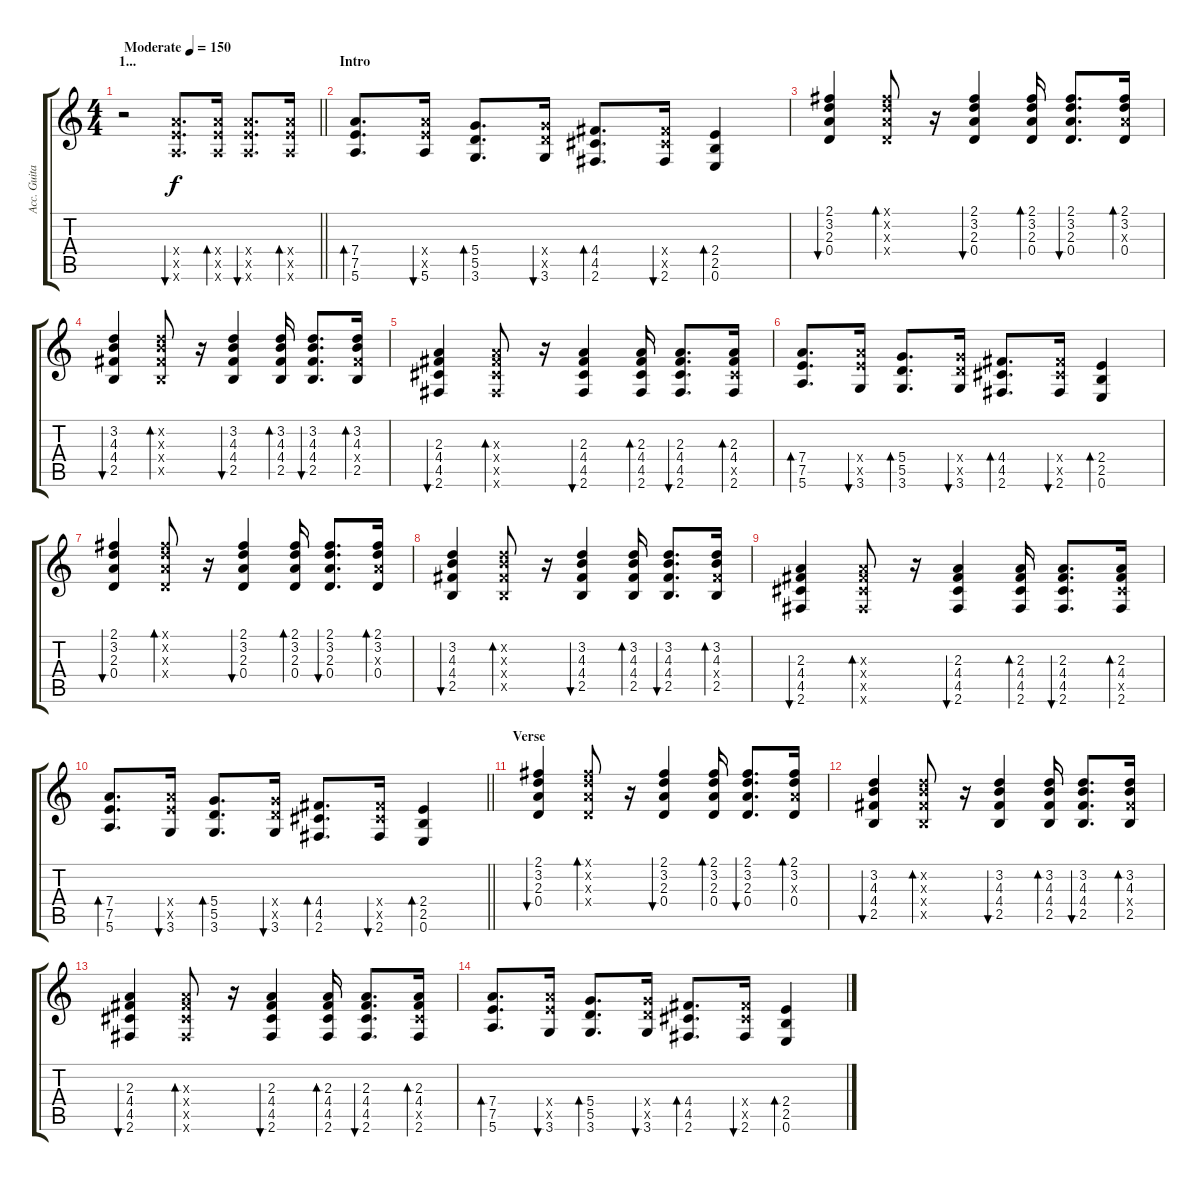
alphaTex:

\track ("Acc. Guitar" "Acc. Guita") {instrument acousticguitarnylon}
\staff {score tabs}
\tuning (E4 B3 G3 D3 A2 E2) {hide}
\ts (4 4)
\section ("" "1...")
\tempo (150 "Moderate")
\clef g2
\barLineRight lightlight
\ks c
r.2{dy f instrument acousticguitarnylon} (7.4{x} 7.5{x} 5.6{x}).8{d bu 60} (7.4{x} 7.5{x} 5.6{x}).16{bd 60} (7.4{x} 7.5{x} 5.6{x}).8{d bu 60} (7.4{x} 7.5{x} 5.6{x}).16{bd 60} |
\section ("" "Intro")
(7.4 7.5 5.6).8{d bd 60} (7.4{x} 7.5{x} 5.6).16{bu 60} (5.4 5.5 3.6).8{d bd 60} (5.4{x} 5.5{x} 3.6).16{bu 60} (4.4 4.5 2.6).8{d bd 60} (4.4{x} 4.5{x} 2.6).16{bu 60} (2.4 2.5 0.6).4{bd 60} |
(2.1 3.2 2.3 0.4).4{bu 60} (2.1{x} 3.2{x} 2.3{x} 0.4{x}).8{bd 60} r.16 (2.1 3.2 2.3 0.4).4{bu 60} (2.1 3.2 2.3 0.4).16{bd 60} (2.1 3.2 2.3 0.4).8{d bu 60} (2.1 3.2 2.3{x} 0.4).16{bd 60} |
(3.2 4.3 4.4 2.5).4{bu 60} (3.2{x} 4.3{x} 4.4{x} 2.5{x}).8{bd 60} r.16 (3.2 4.3 4.4 2.5).4{bu 60} (3.2 4.3 4.4 2.5).16{bd 60} (3.2 4.3 4.4 2.5).8{d bu 60} (3.2 4.3 4.4{x} 2.5).16{bd 60} |
(2.3 4.4 4.5 2.6).4{bu 60} (2.3{x} 4.4{x} 4.5{x} 2.6{x}).8{bd 60} r.16 (2.3 4.4 4.5 2.6).4{bu 60} (2.3 4.4 4.5 2.6).16{bd 60} (2.3 4.4 4.5 2.6).8{d bu 60} (2.3 4.4 4.5{x} 2.6).16{bd 60} |
(7.4 7.5 5.6).8{d bd 60} (7.4{x} 7.5{x} 3.6).16{bu 60} (5.4 5.5 3.6).8{d bd 60} (5.4{x} 5.5{x} 3.6).16{bu 60} (4.4 4.5 2.6).8{d bd 60} (4.4{x} 4.5{x} 2.6).16{bu 60} (2.4 2.5 0.6).4{bd 60} |
(2.1 3.2 2.3 0.4).4{bu 60} (2.1{x} 3.2{x} 2.3{x} 0.4{x}).8{bd 60} r.16 (2.1 3.2 2.3 0.4).4{bu 60} (2.1 3.2 2.3 0.4).16{bd 60} (2.1 3.2 2.3 0.4).8{d bu 60} (2.1 3.2 2.3{x} 0.4).16{bd 60} |
(3.2 4.3 4.4 2.5).4{bu 60} (3.2{x} 4.3{x} 4.4{x} 2.5{x}).8{bd 60} r.16 (3.2 4.3 4.4 2.5).4{bu 60} (3.2 4.3 4.4 2.5).16{bd 60} (3.2 4.3 4.4 2.5).8{d bu 60} (3.2 4.3 4.4{x} 2.5).16{bd 60} |
(2.3 4.4 4.5 2.6).4{bu 60} (2.3{x} 4.4{x} 4.5{x} 2.6{x}).8{bd 60} r.16 (2.3 4.4 4.5 2.6).4{bu 60} (2.3 4.4 4.5 2.6).16{bd 60} (2.3 4.4 4.5 2.6).8{d bu 60} (2.3 4.4 4.5{x} 2.6).16{bd 60} |
\barLineRight lightlight
(7.4 7.5 5.6).8{d bd 60} (7.4{x} 7.5{x} 3.6).16{bu 60} (5.4 5.5 3.6).8{d bd 60} (5.4{x} 5.5{x} 3.6).16{bu 60} (4.4 4.5 2.6).8{d bd 60} (4.4{x} 4.5{x} 2.6).16{bu 60} (2.4 2.5 0.6).4{bd 60} |
\section ("" "Verse")
(2.1 3.2 2.3 0.4).4{bu 60} (2.1{x} 3.2{x} 2.3{x} 0.4{x}).8{bd 60} r.16 (2.1 3.2 2.3 0.4).4{bu 60} (2.1 3.2 2.3 0.4).16{bd 60} (2.1 3.2 2.3 0.4).8{d bu 60} (2.1 3.2 2.3{x} 0.4).16{bd 60} |
(3.2 4.3 4.4 2.5).4{bu 60} (3.2{x} 4.3{x} 4.4{x} 2.5{x}).8{bd 60} r.16 (3.2 4.3 4.4 2.5).4{bu 60} (3.2 4.3 4.4 2.5).16{bd 60} (3.2 4.3 4.4 2.5).8{d bu 60} (3.2 4.3 4.4{x} 2.5).16{bd 60} |
(2.3 4.4 4.5 2.6).4{bu 60} (2.3{x} 4.4{x} 4.5{x} 2.6{x}).8{bd 60} r.16 (2.3 4.4 4.5 2.6).4{bu 60} (2.3 4.4 4.5 2.6).16{bd 60} (2.3 4.4 4.5 2.6).8{d bu 60} (2.3 4.4 4.5{x} 2.6).16{bd 60} |
(7.4 7.5 5.6).8{d bd 60} (7.4{x} 7.5{x} 3.6).16{bu 60} (5.4 5.5 3.6).8{d bd 60} (5.4{x} 5.5{x} 3.6).16{bu 60} (4.4 4.5 2.6).8{d bd 60} (4.4{x} 4.5{x} 2.6).16{bu 60} (2.4 2.5 0.6).4{bd 60}
